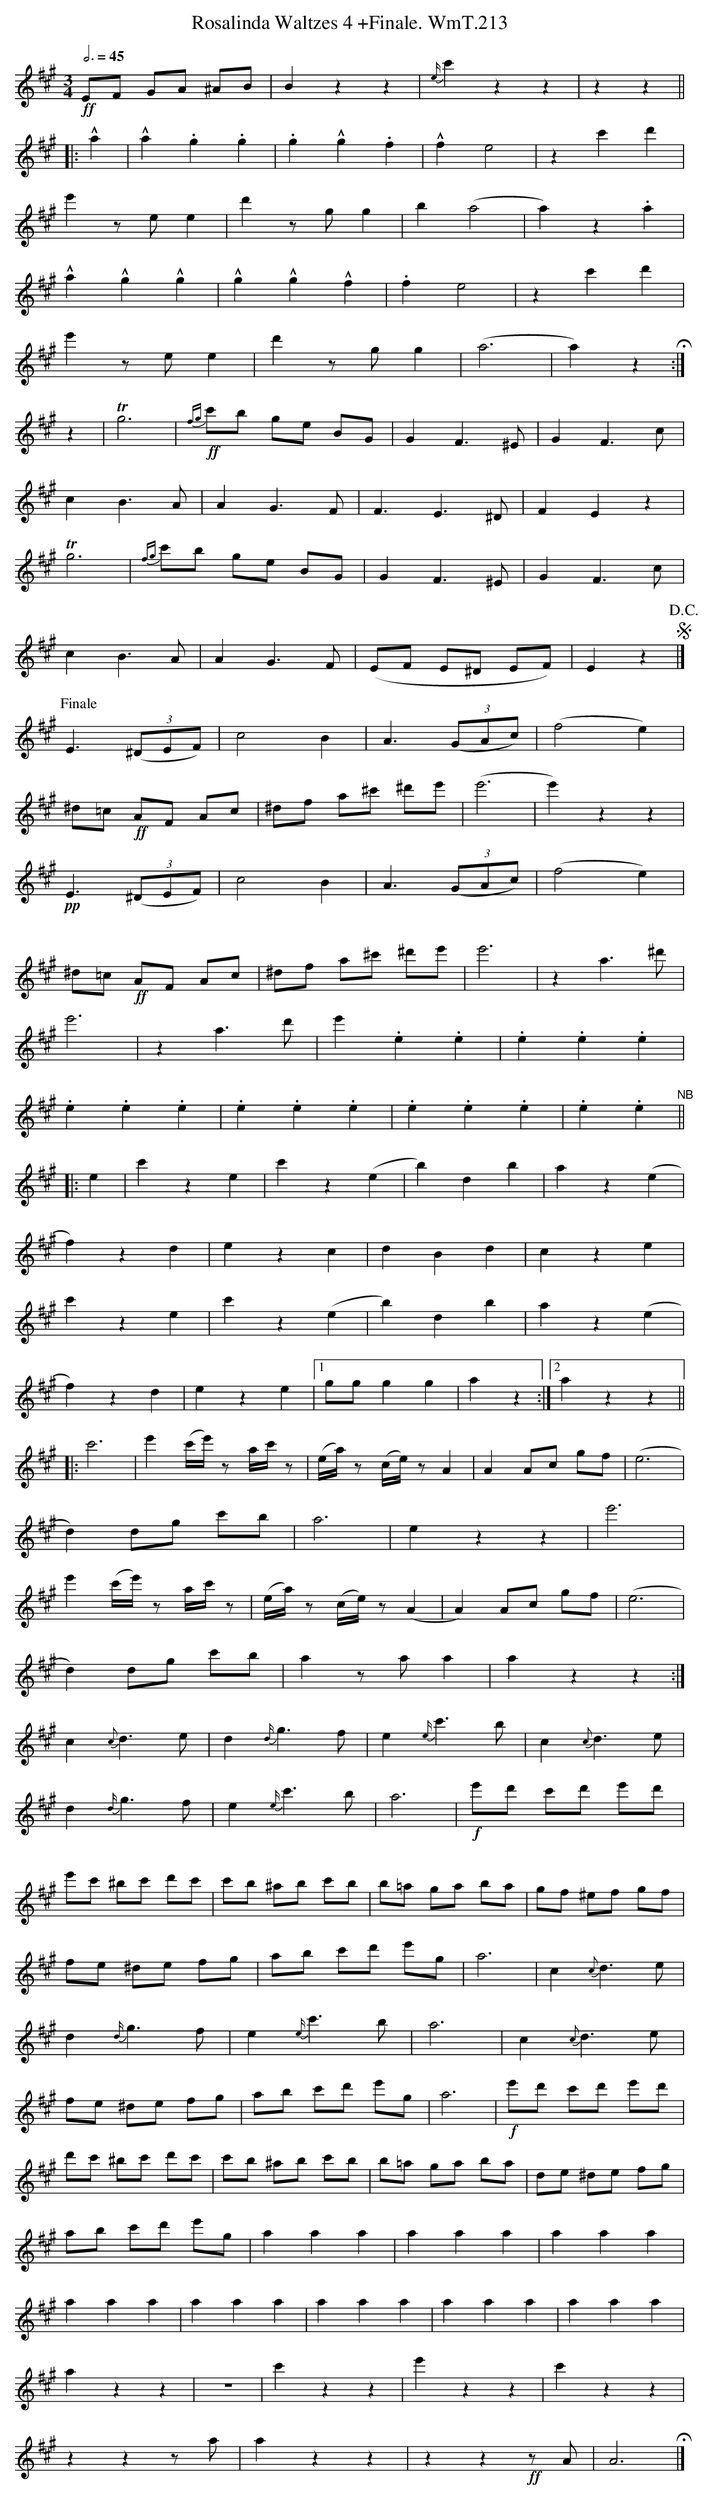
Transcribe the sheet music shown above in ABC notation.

X:1
T:Rosalinda Waltzes 4 +Finale. WmT.213
M:3/4
L:1/8
Q:3/4=45
K:A
!ff!EF GA ^AB|B2z2z2|{e/}c'2z2z2|z2z2||
S|:!^!a2|!^!a2.g2.g2|.g2!^!g2.f2|!^!f2 e4|z2c'2d'2|
e'2 ze e2|d'2 zg g2|b2 (a4|a2)z2.a2|
!^!a2 !^!g2 !^!g2|!^!g2 !^!g2 !^!f2|.f2 e4|z2c'2d'2|
e'2 ze e2|d'2 zg g2|(a6|a2) z2 H:|
z2|Tg6|!ff!{fg}c'b ge BG|G2 F3^E|G2 F3c|
c2 B3A|A2 G3F|F3 E3^D|F2E2z2|
Tg6|{fg}c'b ge BG|G2 F3^E|G2 F3c|
c2 B3A|A2 G3F|(EF E^D EF)|E2z2 S !D.C.!|]
P:Finale
E3 (3(^DEF)|c4 B2|A3 (3(GAc)|(f4 e2)|
^d=c !ff!AF Ac|^df a^c' ^d'e'|(e'6|e'2)z2z2|
!pp!E3 (3(^DEF)|c4 B2|A3 (3(GAc)|(f4 e2)|
^d=c !ff!AF Ac|^df a^c' ^d'e'|e'6|z2 a3^d'|
e'6|z2 a3 d'|e'2.e2.e2|.e2.e2.e2|
.e2.e2.e2|.e2.e2.e2|.e2.e2.e2|.e2.e2"^NB"||
|:e2|c'2z2e2|c'2z2(e2|b2)d2b2|a2z2(e2|
f2)z2d2|e2z2c2|d2B2d2|c2z2e2|
c'2z2e2|c'2z2(e2|b2)d2b2|a2z2(e2|
f2)z2d2|e2z2e2|1gg g2g2|a2z2:|2a2z2z2||
|:c'6|e'2 (c'/e'/)z a/c'/z|(e/a/)z (c/e/)z A2|A2 Ac gf|(e6|
d2)dg c'b|a6|e2z2z2|e'6|
e'2 (c'/e'/)z a/c'/z|(e/a/)z (c/e/)z (A2|A2) Ac gf|(e6|
d2) dg c'b|a2 za a2|a2z2z2:|
c2 {c}d3e|d2 {d/}g3f|e2 {e/}c'3b|c2 {c}d3e|
d2 {d/}g3f|e2 {e/}c'3b|a6|!f!e'd' c'd' e'd'|
e'c' ^bc' d'c'|c'b ^ab c'b|b=a ga ba|gf ^ef gf|
fe ^de fg|ab c'd' e'g|a6|c2 {c}d3e|
d2 {d/}g3f|e2 {e/}c'3b|a6|c2 {c}d3e|
fe ^de fg|ab c'd' e'g|a6|!f!e'd' c'd' e'd'|
d'c' ^bc' d'c'|c'b ^ab c'b|b=a ga ba|de ^de fg|
ab c'd' e'g|a2a2a2|a2a2a2|a2a2a2|
a2a2a2|a2a2a2|a2a2a2|a2a2a2|a2a2a2|
a2z2z2|Z|c'2z2z2|e'2z2z2|c'2z2z2|
z2z2 za|a2z2z2|z2z2 !ff!zA|A6 H|]
